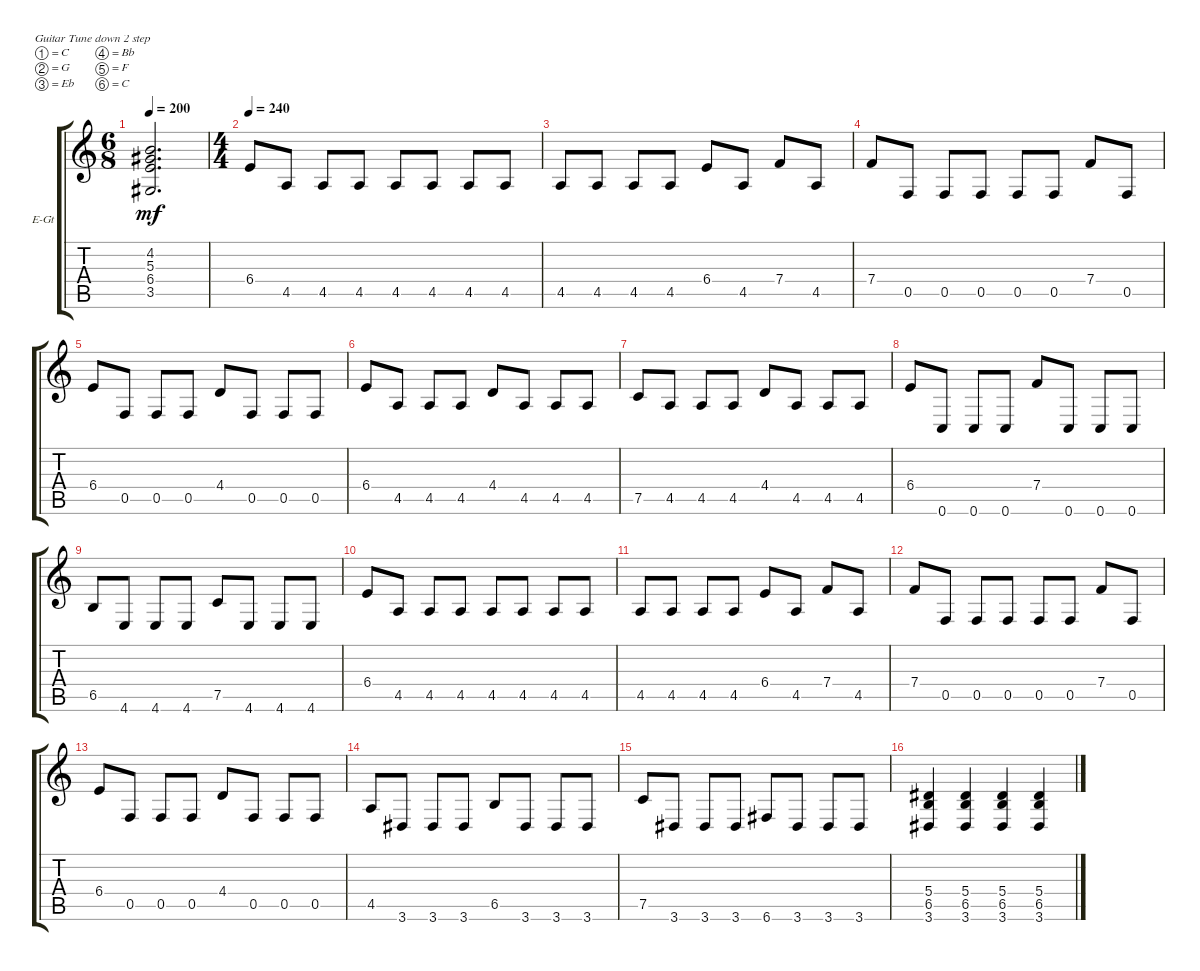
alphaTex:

\defaultSystemsLayout 4
\bracketExtendMode groupsimilarinstruments
\firstSystemTrackNameOrientation horizontal
\otherSystemsTrackNameOrientation horizontal
\track ("Eschbach Rhythm" "E-Gt") {instrument overdrivenguitar}
\staff {score tabs}
\tuning (C4 G3 Eb3 Bb2 F2 C2)
\ts (6 8)
\tempo 200
\clef g2
\ks aminor
(4.2{t} 5.3{t} 6.4{t} 3.5{t}).2{d dy mf} |
\ts (4 4)
\tempo 240
6.4.8 4.5.8 4.5.8 4.5.8 4.5.8 4.5.8 4.5.8 4.5.8 |
4.5.8 4.5.8 4.5.8 4.5.8 6.4.8 4.5.8 7.4.8 4.5.8 |
7.4.8 0.5.8 0.5.8 0.5.8 0.5.8 0.5.8 7.4.8 0.5.8 |
6.4.8 0.5.8 0.5.8 0.5.8 4.4.8 0.5.8 0.5.8 0.5.8 |
6.4.8 4.5.8 4.5.8 4.5.8 4.4.8 4.5.8 4.5.8 4.5.8 |
7.5.8 4.5.8 4.5.8 4.5.8 4.4.8 4.5.8 4.5.8 4.5.8 |
6.4.8 0.6.8 0.6.8 0.6.8 7.4.8 0.6.8 0.6.8 0.6.8 |
6.5.8 4.6.8 4.6.8 4.6.8 7.5.8 4.6.8 4.6.8 4.6.8 |
6.4.8 4.5.8 4.5.8 4.5.8 4.5.8 4.5.8 4.5.8 4.5.8 |
4.5.8 4.5.8 4.5.8 4.5.8 6.4.8 4.5.8 7.4.8 4.5.8 |
7.4.8 0.5.8 0.5.8 0.5.8 0.5.8 0.5.8 7.4.8 0.5.8 |
6.4.8 0.5.8 0.5.8 0.5.8 4.4.8 0.5.8 0.5.8 0.5.8 |
4.5.8 3.6.8 3.6.8 3.6.8 6.5.8 3.6.8 3.6.8 3.6.8 |
7.5.8 3.6.8 3.6.8 3.6.8 6.6.8 3.6.8 3.6.8 3.6.8 |
(3.6 6.5 5.4).4 (3.6 6.5 5.4).4 (3.6 6.5 5.4).4 (3.6 6.5 5.4).4
